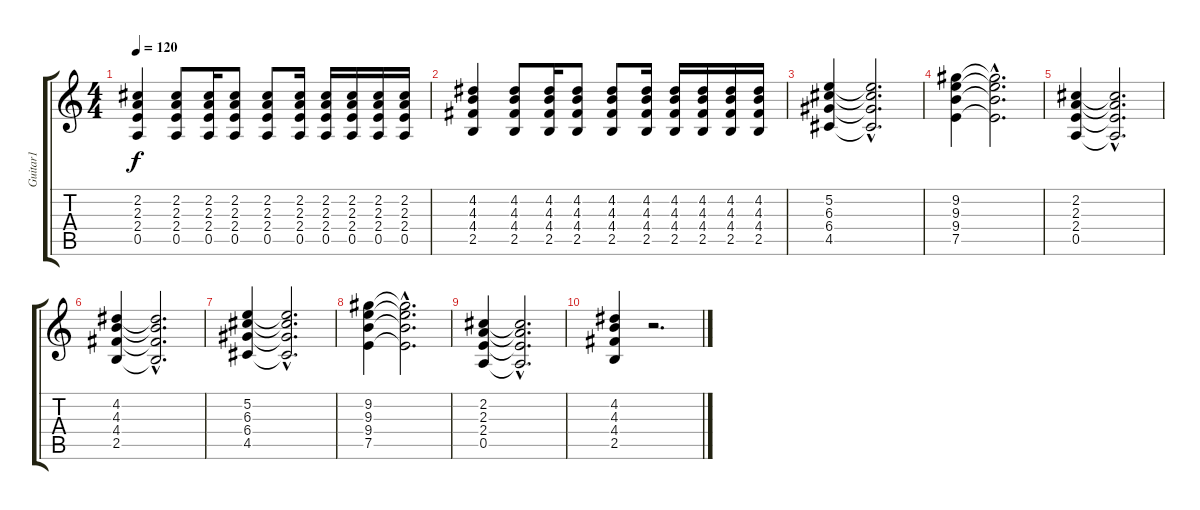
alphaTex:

\track ("Guitar1" "Guitar1") {instrument distortionguitar}
\staff {score tabs}
\tuning (E4 B3 G3 D3 A2 E2) {hide}
\ts (4 4)
\tempo 120
\clef g2
\ks c
(2.2 2.3 2.4 0.5).4{dy f instrument acousticguitarsteel} (2.2 2.3 2.4 0.5).8 (2.2 2.3 2.4 0.5).16 (2.2 2.3 2.4 0.5).8 (2.2 2.3 2.4 0.5).8 (2.2 2.3 2.4 0.5).16 (2.2 2.3 2.4 0.5).16 (2.2 2.3 2.4 0.5).16 (2.2 2.3 2.4 0.5).16 (2.2 2.3 2.4 0.5).16 |
(4.2 4.3 4.4 2.5).4{instrument acousticguitarsteel} (4.2 4.3 4.4 2.5).8 (4.2 4.3 4.4 2.5).16 (4.2 4.3 4.4 2.5).8 (4.2 4.3 4.4 2.5).8 (4.2 4.3 4.4 2.5).16 (4.2 4.3 4.4 2.5).16 (4.2 4.3 4.4 2.5).16 (4.2 4.3 4.4 2.5).16 (4.2 4.3 4.4 2.5).16 |
(5.2 6.3 6.4 4.5).4 (5.2{hac t} 6.3{hac t} 6.4{hac t} 4.5{hac t}).2{d} |
(9.2 9.3 9.4 7.5).4 (9.2{hac t} 9.3{hac t} 9.4{hac t} 7.5{hac t}).2{d} |
(2.2 2.3 2.4 0.5).4 (2.2{hac t} 2.3{hac t} 2.4{hac t} 0.5{hac t}).2{d} |
(4.2 4.3 4.4 2.5).4 (4.2{hac t} 4.3{hac t} 4.4{hac t} 2.5{hac t}).2{d} |
(5.2 6.3 6.4 4.5).4 (5.2{hac t} 6.3{hac t} 6.4{hac t} 4.5{hac t}).2{d} |
(9.2 9.3 9.4 7.5).4 (9.2{hac t} 9.3{hac t} 9.4{hac t} 7.5{hac t}).2{d} |
(2.2 2.3 2.4 0.5).4 (2.2{hac t} 2.3{hac t} 2.4{hac t} 0.5{hac t}).2{d} |
(4.2 4.3 4.4 2.5).4 r.2{d}
